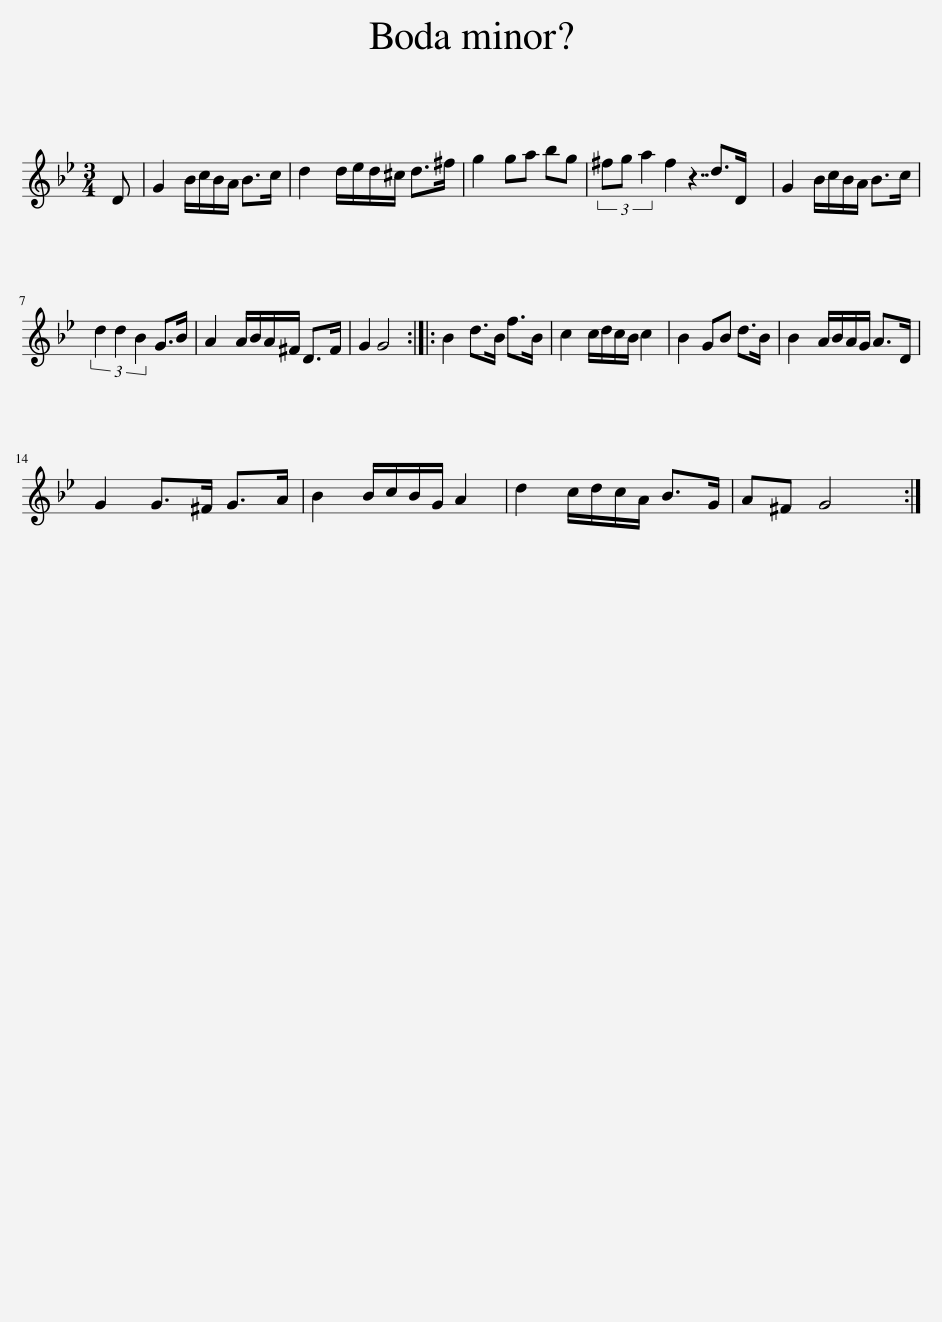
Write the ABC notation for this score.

X:1
L:1/8
M:3/4
I:linebreak $
K:Gmin
V:1 treble
V:1
 D | G2 B/c/B/A/ B>c | d2 d/e/d/^c/ d>^f | g2 ga bg | (3^fg a2 f2 d>D x/12 | %5
 G2 B/c/B/A/ B>c |$ (3d2 d2 B2 G>B | A2 A/B/A/^F/ D>F | G2 G4 :: B2 d>B f>B | %10
 c2 c/d/c/B/ c2 | B2 GB d>B | B2 A/B/A/G/ A>D |$ G2 G>^F G>A | B2 B/c/B/G/ A2 | %15
 d2 c/d/c/A/ B>G | A^F G4 :| %17
